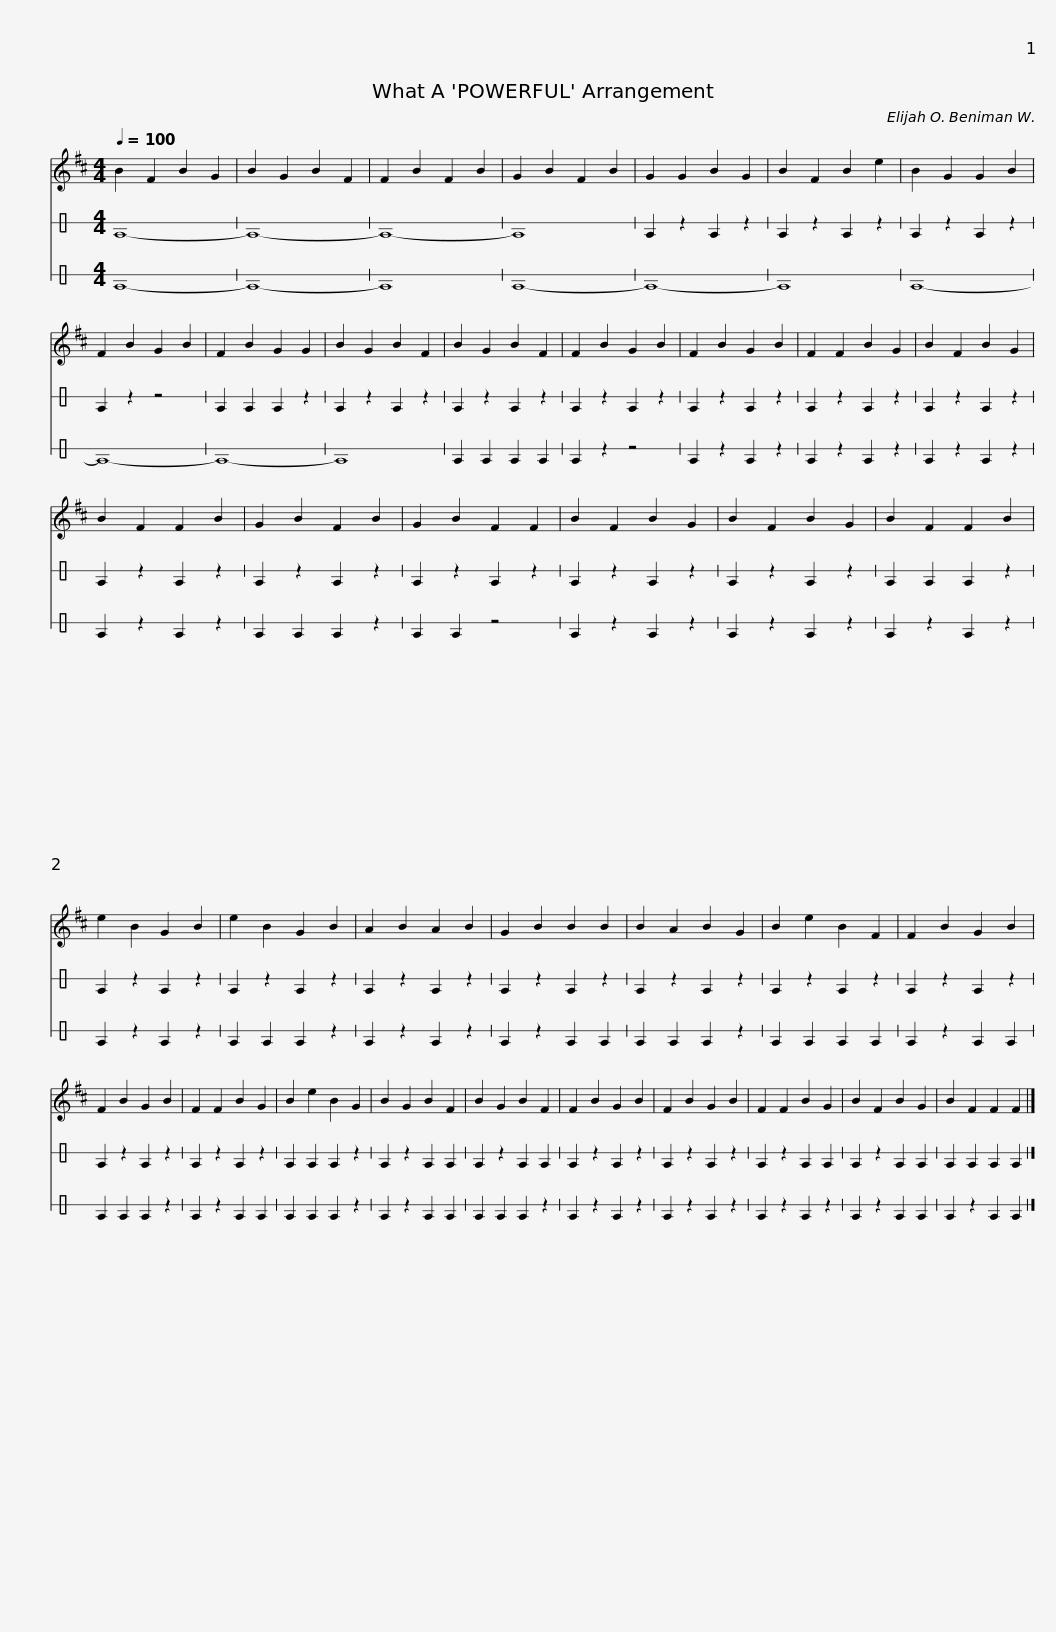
X:1
%%score 1 2 3
L:1/8
Q:1/4=100
M:4/4
I:linebreak $
K:D
V:1 treble
V:2 perc stafflines=1
K:none
V:3 perc stafflines=1
K:none
V:1
 B2 F2 B2 G2 | B2 G2 B2 F2 | F2 B2 F2 B2 | G2 B2 F2 B2 | G2 G2 B2 G2 | %5
 B2 F2 B2 e2 | B2 G2 G2 B2 | F2 B2 G2 B2 |$ F2 B2 G2 G2 | B2 G2 B2 F2 | %10
 B2 G2 B2 F2 | F2 B2 G2 B2 | F2 B2 G2 B2 | F2 F2 B2 G2 | B2 F2 B2 G2 | %15
 B2 F2 F2 B2 | G2 B2 F2 B2 |$ G2 B2 F2 F2 | B2 F2 B2 G2 | B2 F2 B2 G2 | %20
 B2 F2 F2 B2 | e2 B2 G2 B2 | e2 B2 G2 B2 | A2 B2 A2 B2 | G2 B2 B2 B2 | %25
 B2 A2 B2 G2 |$ B2 e2 B2 F2 | F2 B2 G2 B2 | F2 B2 G2 B2 | F2 F2 B2 G2 | %30
 B2 e2 B2 G2 | B2 G2 B2 F2 | B2 G2 B2 F2 | F2 B2 G2 B2 | F2 B2 G2 B2 |$ %35
 F2 F2 B2 G2 | B2 F2 B2 G2 | B2 F2 F2 F2 |] %38
V:2
[K:C] E8- | E8- | E8- | E8 | E2 z2 E2 z2 | %5
 E2 z2 E2 z2 | E2 z2 E2 z2 | E2 z2 z4 |$ E2 E2 E2 z2 | E2 z2 E2 z2 | %10
 E2 z2 E2 z2 | E2 z2 E2 z2 | E2 z2 E2 z2 | E2 z2 E2 z2 | E2 z2 E2 z2 | %15
 E2 z2 E2 z2 | E2 z2 E2 z2 |$ E2 z2 E2 z2 | E2 z2 E2 z2 | E2 z2 E2 z2 | %20
 E2 E2 E2 z2 | E2 z2 E2 z2 | E2 z2 E2 z2 | E2 z2 E2 z2 | E2 z2 E2 z2 | %25
 E2 z2 E2 z2 |$ E2 z2 E2 z2 | E2 z2 E2 z2 | E2 z2 E2 z2 | E2 z2 E2 z2 | %30
 E2 E2 E2 z2 | E2 z2 E2 E2 | E2 z2 E2 E2 | E2 z2 E2 z2 | E2 z2 E2 z2 |$ %35
 E2 z2 E2 E2 | E2 z2 E2 E2 | E2 E2 E2 E2 |] %38
V:3
[K:C] E8- | E8- | E8 | E8- | E8- | %5
 E8 | E8- | E8- |$ E8- | E8 | %10
 E2 E2 E2 E2 | E2 z2 z4 | E2 z2 E2 z2 | E2 z2 E2 z2 | E2 z2 E2 z2 | %15
 E2 z2 E2 z2 | E2 E2 E2 z2 |$ E2 E2 z4 | E2 z2 E2 z2 | E2 z2 E2 z2 | %20
 E2 z2 E2 z2 | E2 z2 E2 z2 | E2 E2 E2 z2 | E2 z2 E2 z2 | E2 z2 E2 E2 | %25
 E2 E2 E2 z2 |$ E2 E2 E2 E2 | E2 z2 E2 E2 | E2 E2 E2 z2 | E2 z2 E2 E2 | %30
 E2 E2 E2 z2 | E2 z2 E2 E2 | E2 E2 E2 z2 | E2 z2 E2 z2 | E2 z2 E2 z2 |$ %35
 E2 z2 E2 z2 | E2 z2 E2 E2 | E2 z2 E2 E2 |] %38
